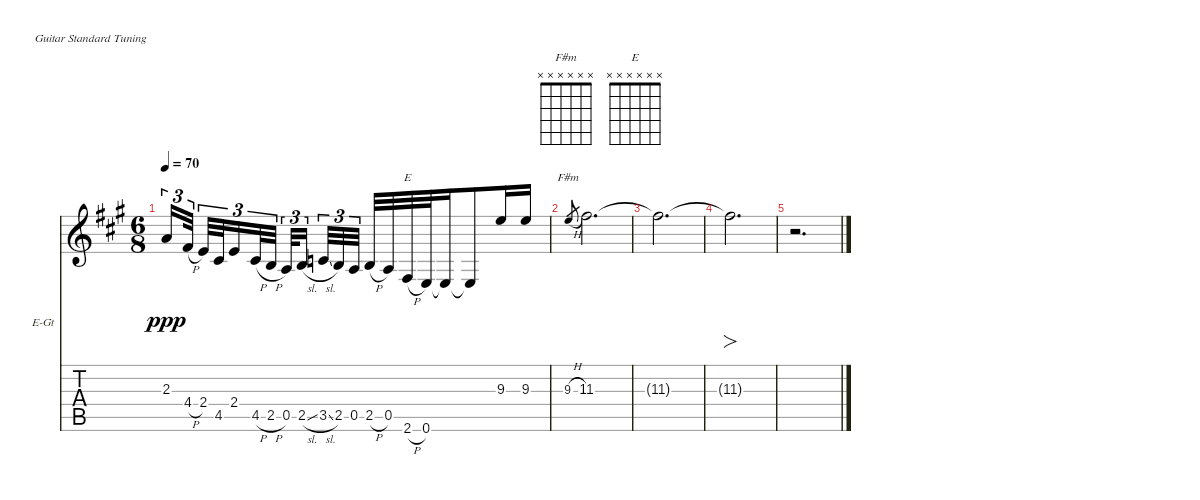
\defaultSystemsLayout 4
\bracketExtendMode nobrackets
\firstSystemTrackNameOrientation horizontal
\otherSystemsTrackNameOrientation horizontal
\track ("Solo guitar" "E-Gt") {instrument electricguitarclean}
\staff {score tabs}
\tuning (E4 B3 G3 D3 A2 E2)
\chord ("F#m" x x x x x x)
\chord ("E" x x x x x x)
\ts (6 8)
\tempo 70
\clef g2
\ks a
2.3.16{tu (3 2) dy ppp} 4.4{h}.32{tu (3 2)} 2.4.32{tu (3 2)} 4.5.32{tu (3 2)} 2.4.16{tu (3 2)} 4.5{h}.32{tu (3 2)} 2.5{h}.32{tu (3 2)} 0.5.32{tu (3 2)} 2.5{sl}.16{tu (3 2)} 3.5{sl}.32{tu (3 2)} 2.5.32{tu (3 2)} 0.5.32{tu (3 2)} 2.5{h}.32{beam merge} 0.5.32{beam merge} 2.6{h}.32{ch "E" beam merge} 0.6.32 0.6{t}.16 0.6{t}.8 9.3.16 9.3.16 |
9.3{h}.8{ch "F#m" gr} 11.3.2{d} |
11.3{t}.2{d} |
11.3{t}.2{fo d} |
r.2{d}
